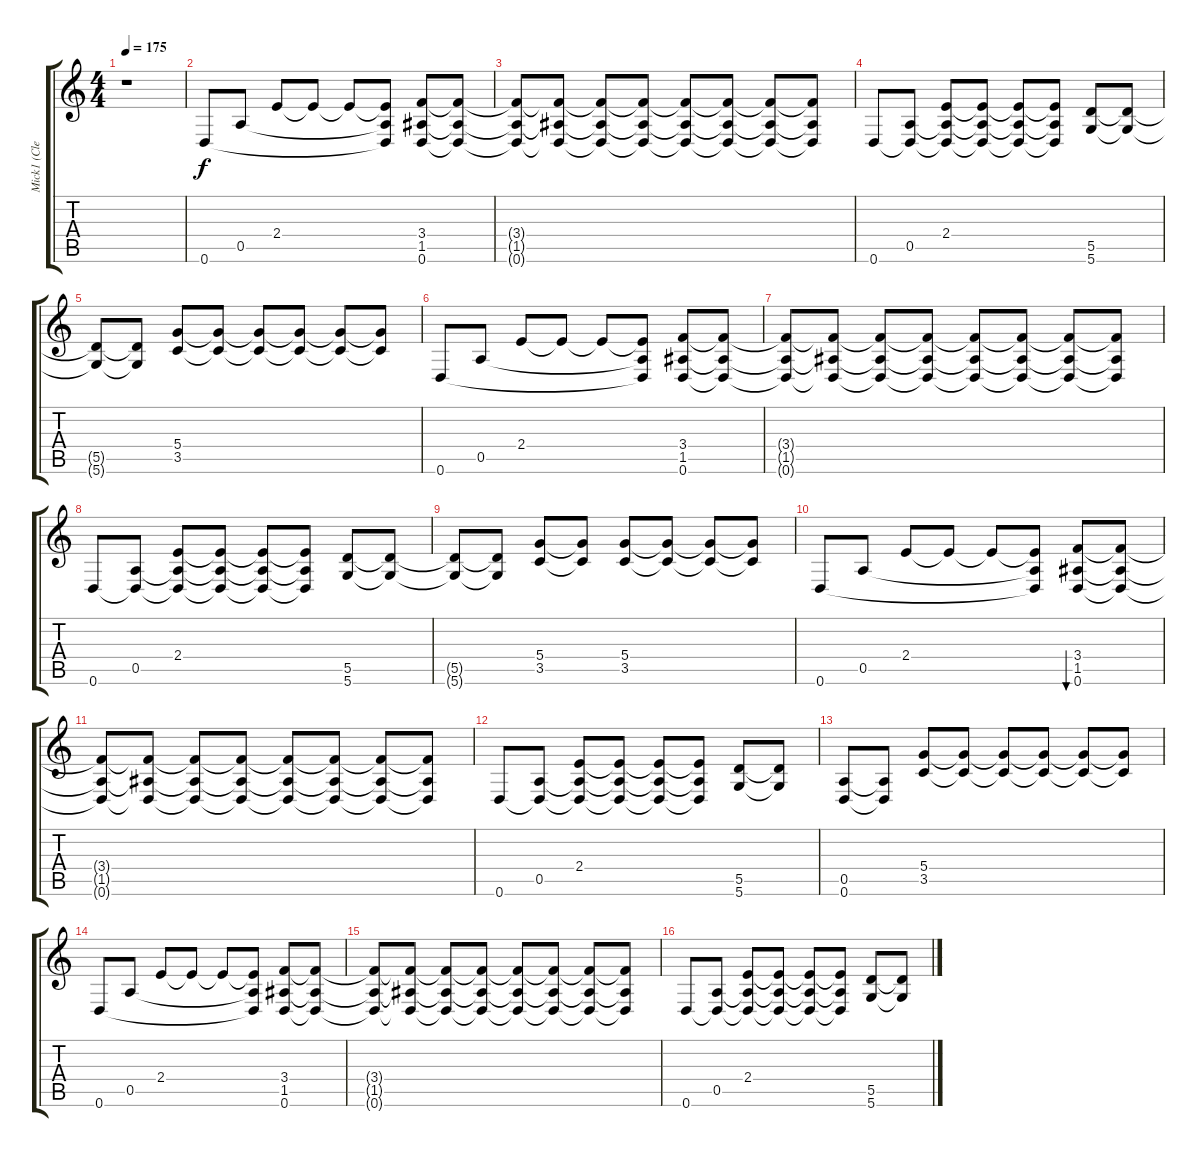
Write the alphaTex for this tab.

\track ("Mick1 (Clean Guitar)" "Mick1 (Cle") {instrument electricguitarclean}
\staff {score tabs}
\tuning (E4 B3 G3 D3 A2 D2) {hide}
\ts (4 4)
\tempo 175
\clef g2
\ks c
r.1{dy f instrument electricguitarclean} |
0.6.8 0.5.8 2.4.8 2.4{t}.8 2.4{t}.8 (2.4{t} 0.5{t} 0.6{t}).8 (3.4 1.5 0.6).8 (3.4{t} 1.5{t} 0.6{t}).8 |
(3.4{t} 1.5{t} 0.6{t}).8 (3.4{t} 1.5{t} 0.6{t}).8 (3.4{t} 1.5{t} 0.6{t}).8 (3.4{t} 1.5{t} 0.6{t}).8 (3.4{t} 1.5{t} 0.6{t}).8 (3.4{t} 1.5{t} 0.6{t}).8 (3.4{t} 1.5{t} 0.6{t}).8 (3.4{t} 1.5{t} 0.6{t}).8 |
0.6.8 (0.5 0.6{t}).8 (2.4 0.5{t} 0.6{t}).8 (2.4{t} 0.5{t} 0.6{t}).8 (2.4{t} 0.5{t} 0.6{t}).8 (2.4{t} 0.5{t} 0.6{t}).8 (5.5 5.6).8 (5.5{t} 5.6{t}).8 |
(5.5{t} 5.6{t}).8 (5.5{t} 5.6{t}).8 (5.4 3.5).8 (5.4{t} 3.5{t}).8 (5.4{t} 3.5{t}).8 (5.4{t} 3.5{t}).8 (5.4{t} 3.5{t}).8 (5.4{t} 3.5{t}).8 |
0.6.8 0.5.8 2.4.8 2.4{t}.8 2.4{t}.8 (2.4{t} 0.5{t} 0.6{t}).8 (3.4 1.5 0.6).8 (3.4{t} 1.5{t} 0.6{t}).8 |
(3.4{t} 1.5{t} 0.6{t}).8 (3.4{t} 1.5{t} 0.6{t}).8 (3.4{t} 1.5{t} 0.6{t}).8 (3.4{t} 1.5{t} 0.6{t}).8 (3.4{t} 1.5{t} 0.6{t}).8 (3.4{t} 1.5{t} 0.6{t}).8 (3.4{t} 1.5{t} 0.6{t}).8 (3.4{t} 1.5{t} 0.6{t}).8 |
0.6.8 (0.5 0.6{t}).8 (2.4 0.5{t} 0.6{t}).8 (2.4{t} 0.5{t} 0.6{t}).8 (2.4{t} 0.5{t} 0.6{t}).8 (2.4{t} 0.5{t} 0.6{t}).8 (5.5 5.6).8 (5.5{t} 5.6{t}).8 |
(5.5{t} 5.6{t}).8 (5.5{t} 5.6{t}).8 (5.4 3.5).8 (5.4{t} 3.5{t}).8 (5.4 3.5).8 (5.4{t} 3.5{t}).8 (5.4{t} 3.5{t}).8 (5.4{t} 3.5{t}).8 |
0.6.8 0.5.8 2.4.8 2.4{t}.8 2.4{t}.8 (2.4{t} 0.5{t} 0.6{t}).8 (3.4 1.5 0.6).8{bu 480} (3.4{t} 1.5{t} 0.6{t}).8 |
(3.4{t} 1.5{t} 0.6{t}).8 (3.4{t} 1.5{t} 0.6{t}).8 (3.4{t} 1.5{t} 0.6{t}).8 (3.4{t} 1.5{t} 0.6{t}).8 (3.4{t} 1.5{t} 0.6{t}).8 (3.4{t} 1.5{t} 0.6{t}).8 (3.4{t} 1.5{t} 0.6{t}).8 (3.4{t} 1.5{t} 0.6{t}).8 |
0.6.8 (0.5 0.6{t}).8 (2.4 0.5{t} 0.6{t}).8 (2.4{t} 0.5{t} 0.6{t}).8 (2.4{t} 0.5{t} 0.6{t}).8 (2.4{t} 0.5{t} 0.6{t}).8 (5.5 5.6).8 (5.5{t} 5.6{t}).8 |
(0.5 0.6).8 (0.5{t} 0.6{t}).8 (5.4 3.5).8 (5.4{t} 3.5{t}).8 (5.4{t} 3.5{t}).8 (5.4{t} 3.5{t}).8 (5.4{t} 3.5{t}).8 (5.4{t} 3.5{t}).8 |
0.6.8 0.5.8 2.4.8 2.4{t}.8 2.4{t}.8 (2.4{t} 0.5{t} 0.6{t}).8 (3.4 1.5 0.6).8 (3.4{t} 1.5{t} 0.6{t}).8 |
(3.4{t} 1.5{t} 0.6{t}).8 (3.4{t} 1.5{t} 0.6{t}).8 (3.4{t} 1.5{t} 0.6{t}).8 (3.4{t} 1.5{t} 0.6{t}).8 (3.4{t} 1.5{t} 0.6{t}).8 (3.4{t} 1.5{t} 0.6{t}).8 (3.4{t} 1.5{t} 0.6{t}).8 (3.4{t} 1.5{t} 0.6{t}).8 |
0.6.8 (0.5 0.6{t}).8 (2.4 0.5{t} 0.6{t}).8 (2.4{t} 0.5{t} 0.6{t}).8 (2.4{t} 0.5{t} 0.6{t}).8 (2.4{t} 0.5{t} 0.6{t}).8 (5.5 5.6).8 (5.5{t} 5.6{t}).8
